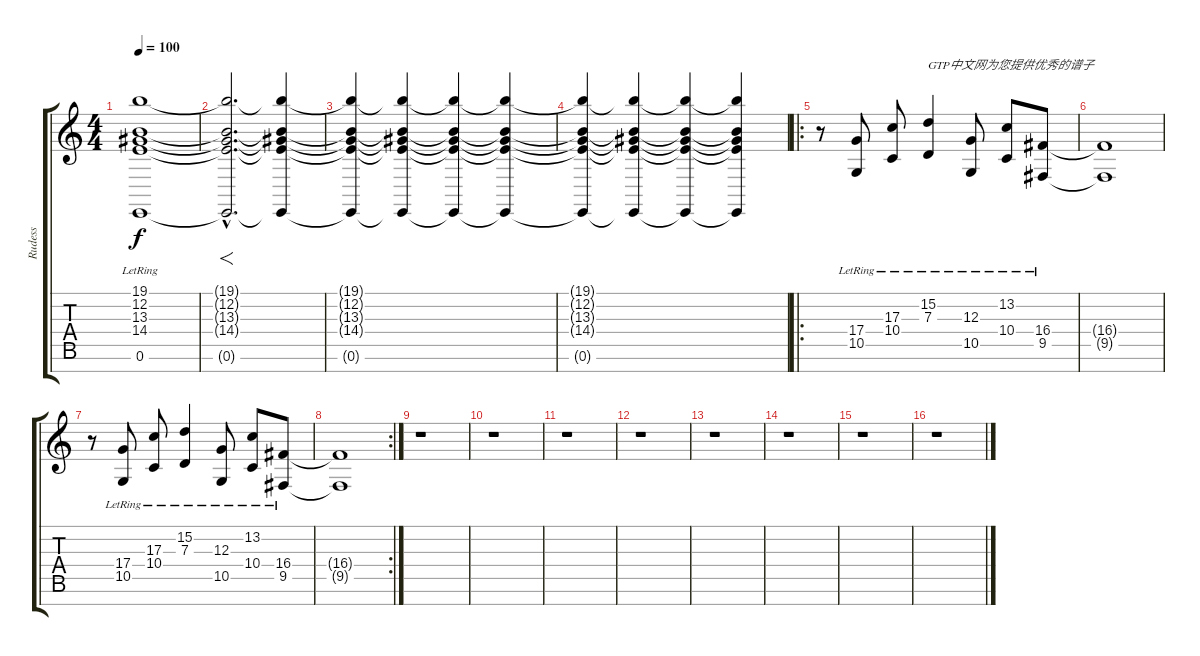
\track ("Rudess" "Rudess") {instrument lead2sawtooth}
\staff {score tabs}
\tuning (E4 B3 G3 D3 A2 E2 B1) {hide}
\ts (4 4)
\tempo 100
\clef g2
\ks c
(19.1{lr} 12.2{lr} 13.3{lr} 14.4{lr} 0.6{lr}).1{dy f volume 1 instrument lead2sawtooth} |
(19.1{hac t} 12.2{hac t} 13.3{hac t} 14.4{hac t} 0.6{hac t}).2{f d volume 9} (19.1{t} 12.2{t} 13.3{t} 14.4{t} 0.6{t}).4{volume 9} |
(19.1{t} 12.2{t} 13.3{t} 14.4{t} 0.6{t}).4{volume 10} (19.1{t} 12.2{t} 13.3{t} 14.4{t} 0.6{t}).4{volume 11} (19.1{t} 12.2{t} 13.3{t} 14.4{t} 0.6{t}).4{volume 12} (19.1{t} 12.2{t} 13.3{t} 14.4{t} 0.6{t}).4{volume 13} |
(19.1{t} 12.2{t} 13.3{t} 14.4{t} 0.6{t}).4{volume 14} (19.1{t} 12.2{t} 13.3{t} 14.4{t} 0.6{t}).4{volume 15} (19.1{t} 12.2{t} 13.3{t} 14.4{t} 0.6{t}).4{volume 16} (19.1{t} 12.2{t} 13.3{t} 14.4{t} 0.6{t}).4 |
\ro
r.8{volume 11 instrument lead5charang} (17.4{lr} 10.5{lr}).8 (17.3{lr} 10.4{lr}).8 (15.2{lr} 7.3{lr}).4{txt "GTP中文网为您提供优秀的谱子"} (12.3{lr} 10.5{lr}).8 (13.2{lr} 10.4{lr}).8 (16.4{lr} 9.5{lr}).8 |
(16.4{t} 9.5{t}).1 |
r.8{volume 11 instrument lead5charang} (17.4{lr} 10.5{lr}).8 (17.3{lr} 10.4{lr}).8 (15.2{lr} 7.3{lr}).4 (12.3{lr} 10.5{lr}).8 (13.2{lr} 10.4{lr}).8 (16.4{lr} 9.5{lr}).8 |
\rc 2
(16.4{t} 9.5{t}).1 |
r.1 |
r.1 |
r.1 |
r.1 |
r.1 |
r.1 |
r.1 |
r.1
